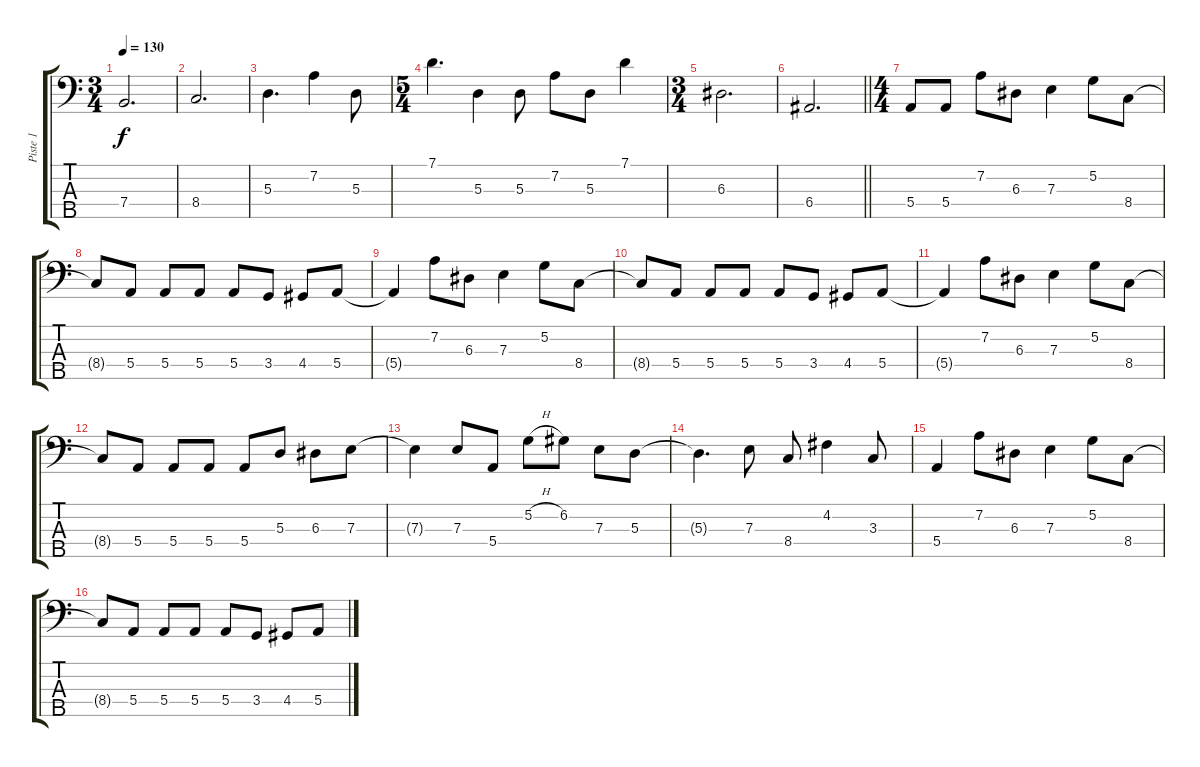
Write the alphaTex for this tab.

\track ("Piste 1" "Piste 1") {mute instrument electricbassfinger}
\staff {score tabs}
\tuning (G2 D2 A1 E1 B0) {hide}
\ts (3 4)
\tempo 130
\clef f4
\ks c
7.4.2{d dy f} |
8.4.2{d} |
5.3.4{d} 7.2.4 5.3.8 |
\ts (5 4)
7.1.4{d} 5.3.4 5.3.8 7.2.8 5.3.8 7.1.4 |
\ts (3 4)
6.3.2{d} |
\barLineRight lightlight
6.4.2{d} |
\ts (4 4)
5.4.8 5.4.8 7.2.8 6.3.8 7.3.4 5.2.8 8.4.8 |
8.4{t}.8 5.4.8 5.4.8 5.4.8 5.4.8 3.4.8 4.4.8 5.4.8 |
5.4{t}.4 7.2.8 6.3.8 7.3.4 5.2.8 8.4.8 |
8.4{t}.8 5.4.8 5.4.8 5.4.8 5.4.8 3.4.8 4.4.8 5.4.8 |
5.4{t}.4 7.2.8 6.3.8 7.3.4 5.2.8 8.4.8 |
8.4{t}.8 5.4.8 5.4.8 5.4.8 5.4.8 5.3.8 6.3.8 7.3.8 |
7.3{t}.4 7.3.8 5.4.8 5.2{h}.8 6.2.8 7.3.8 5.3.8 |
5.3{t}.4{d} 7.3.8 8.4.8 4.2.4 3.3.8 |
5.4.4 7.2.8 6.3.8 7.3.4 5.2.8 8.4.8 |
8.4{t}.8 5.4.8 5.4.8 5.4.8 5.4.8 3.4.8 4.4.8 5.4.8
